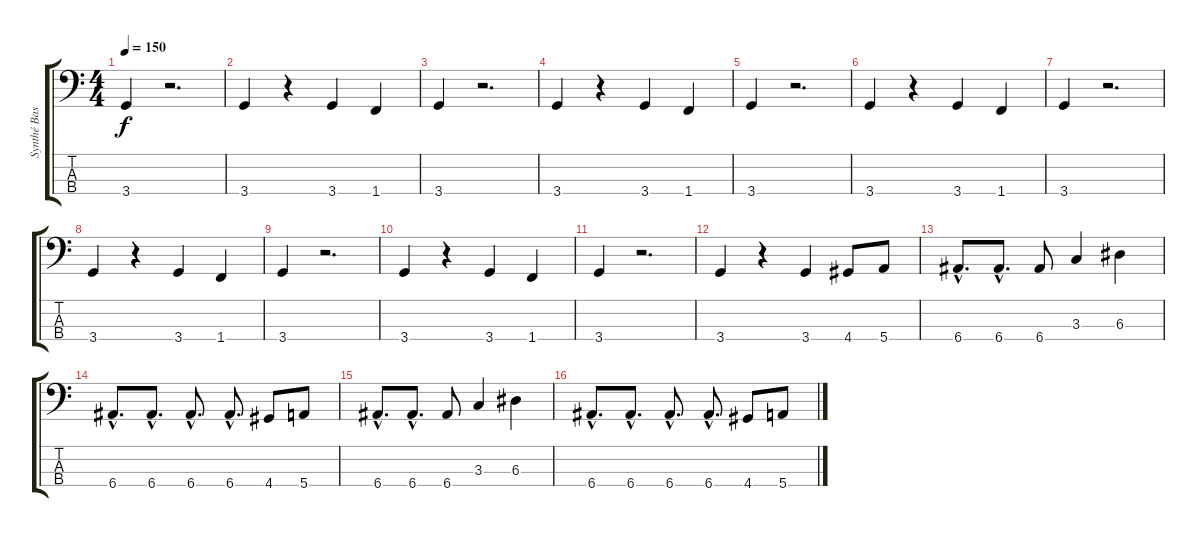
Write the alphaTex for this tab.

\track ("Synthé Basse" "Synthé Bas") {instrument synthbass2}
\staff {score tabs}
\tuning (G2 D2 A1 E1) {hide}
\ts (4 4)
\tempo 150
\clef f4
\ks c
3.4.4{dy f} r.2{d} |
3.4.4 r.4 3.4.4 1.4.4 |
3.4.4 r.2{d} |
3.4.4 r.4 3.4.4 1.4.4 |
3.4.4 r.2{d} |
3.4.4 r.4 3.4.4 1.4.4 |
3.4.4 r.2{d} |
3.4.4 r.4 3.4.4 1.4.4 |
3.4.4 r.2{d} |
3.4.4 r.4 3.4.4 1.4.4 |
3.4.4 r.2{d} |
3.4.4 r.4 3.4.4 4.4.8 5.4.8 |
6.4{hac}.8{d} 6.4{hac}.8{d} 6.4.8 3.3.4 6.3.4 |
6.4{hac}.8{d} 6.4{hac}.8{d} 6.4{hac}.8{d} 6.4{hac}.8{d} 4.4.8 5.4.8 |
6.4{hac}.8{d} 6.4{hac}.8{d} 6.4.8 3.3.4 6.3.4 |
6.4{hac}.8{d} 6.4{hac}.8{d} 6.4{hac}.8{d} 6.4{hac}.8{d} 4.4.8 5.4.8
